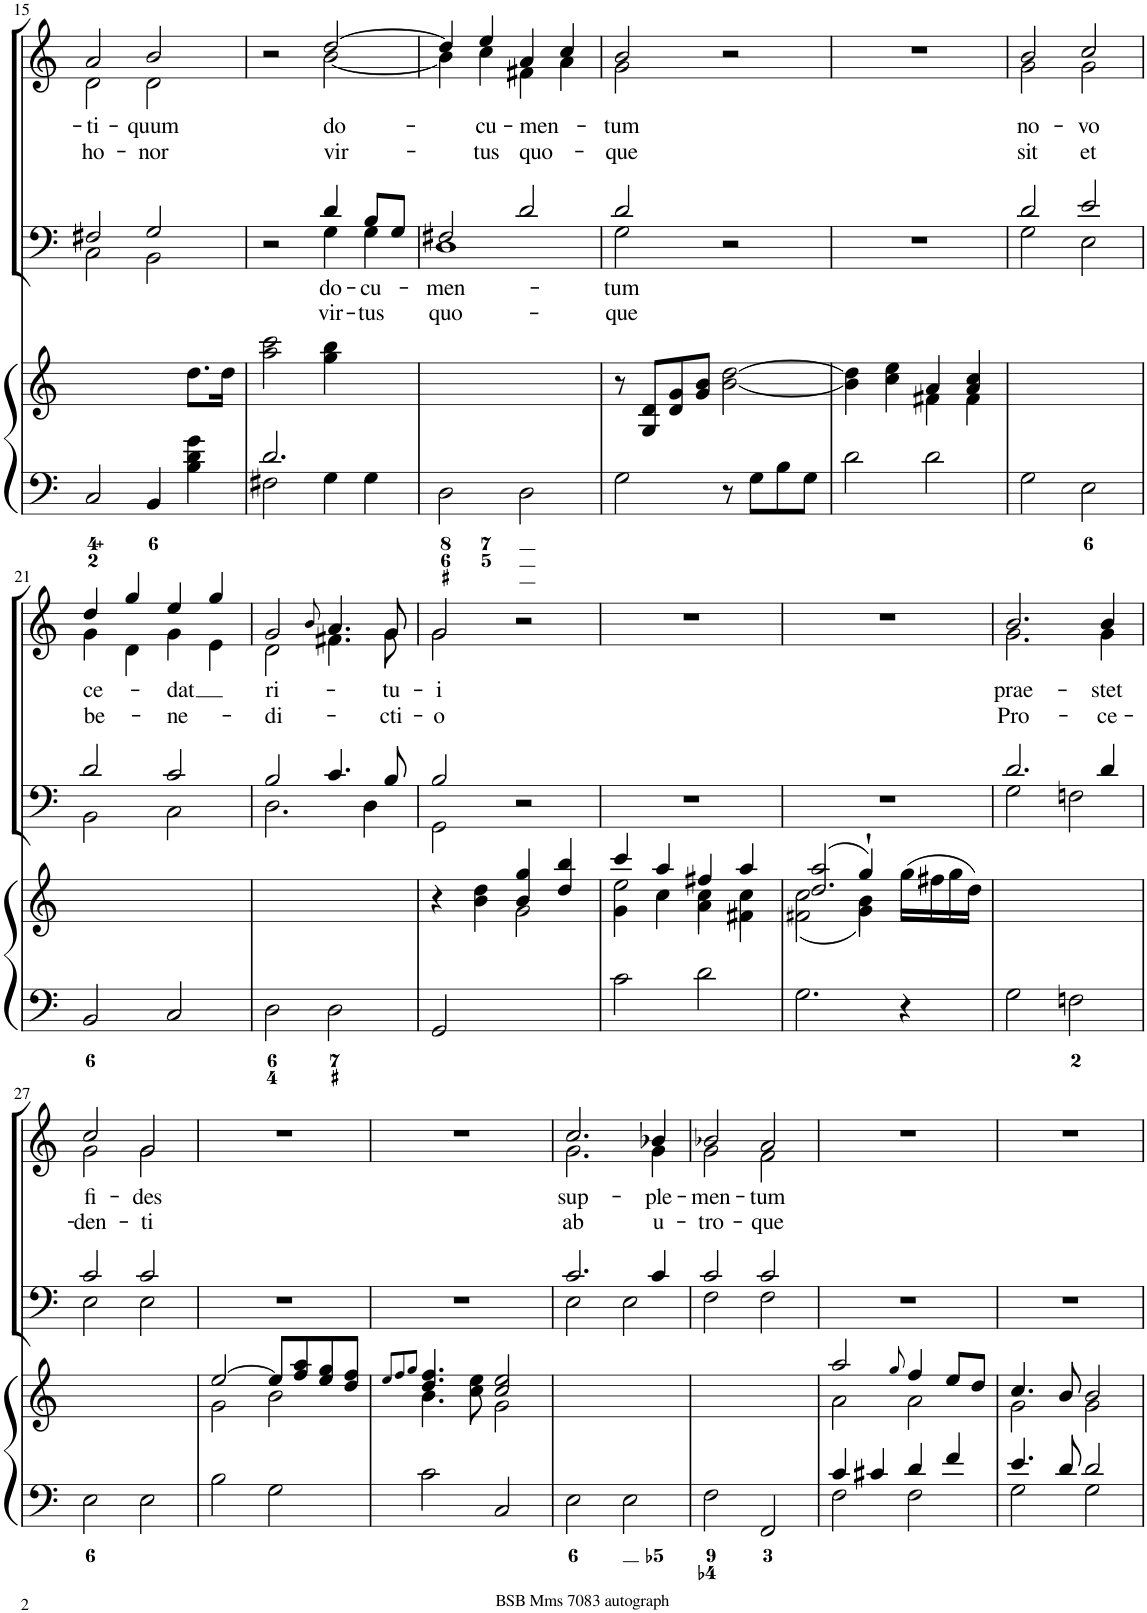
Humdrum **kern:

**kern	**kern	**kern	**text	**text	**kern	**text	**text
*part3	*part3	*part2	*part2	*part2	*part1	*part1	*part1
*staff4	*staff3	*staff2	*staff2	*staff2	*staff1	*staff1	*staff1
*I"Organ	*	*I"Voice	*	*	*I"Voice	*	*
!!LO:PB:g=z
*clefF4	*clefG2	*clefF4	*	*	*clefG2	*	*
*k[]	*k[]	*k[]	*	*	*k[]	*	*
*M2/2	*M2/2	*M2/2	*	*	*M2/2	*	*
*met(c|)	*met(c|)	*met(c|)	*	*	*met(c|)	*	*
=15	=15	=15	=15	=15	=15	=15	=15
*	*	*^	*	*	*	*	*
!	!	!	!	!	!	!	!LO:LY:b	!LO:LY:b
*	*	*	*	*	*	*^	*	*
2C/	2.ryy	2F#X/	2C\	.	.	2a/	2d\	-ti-	ho-
!	!	!	!	!	!	!	!	!LO:LY:b	!LO:LY:b
4BB/	.	2G/	2BB\	.	.	2b/	2d\	-quum	-nor
4B\ 4d\ 4g\	8.dd\L	.	.	.	.	.	.	.	.
.	16dd\Jk	.	.	.	.	.	.	.	.
=16	=16	=16	=16	=16	=16	=16	=16	=16	=16
*^	*	*	*	*	*	*	*	*	*
2.d/	2F#X\	2aa\ 2ccc\	2r	2ryy	.	.	2r	2ryy	.	.
!	!	!	!	!	!LO:LY:b	!LO:LY:b	!	!	!LO:LY:b	!LO:LY:b
.	4G\	4gg\ 4bb\	4d/	4G\	do-	vir-	[2dd/	[2b\	do-	vir-
!	!	!	!	!	!LO:LY:b	!LO:LY:b	!	!	!	!
4ryy	4G\	4ryy	8B/L	4G\	-cu-	-tus	.	.	.	.
.	.	.	8G/J	.	.	.	.	.	.	.
*v	*v	*	*	*	*	*	*	*	*	*
=17	=17	=17	=17	=17	=17	=17	=17	=17	=17
!	!	!	!	!LO:LY:b	!LO:LY:b	!	!	!	!
2D\	1ryy	2F#X/	1D	-men-	quo-	4dd/]	4b\]	.	.
!	!	!	!	!	!	!	!	!LO:LY:b	!LO:LY:b
.	.	.	.	.	.	4ee/	4cc\	-cu-	-tus
!	!	!	!	!	!	!	!	!LO:LY:b	!LO:LY:b
2D\	.	2d/	.	.	.	4a/	4f#X\	-men-	quo-
.	.	.	.	.	.	4cc/	4a\	.	.
=18	=18	=18	=18	=18	=18	=18	=18	=18	=18
!	!	!	!	!LO:LY:b	!LO:LY:b	!	!	!LO:LY:b	!LO:LY:b
2G\	8r	2d/	2G\	-tum	-que	2b/	2g\	-tum	-que
.	8G/ 8d/L	.	.	.	.	.	.	.	.
.	8d/ 8g/	.	.	.	.	.	.	.	.
.	8g/ 8b/J	.	.	.	.	.	.	.	.
8r	[2b\ [2dd\	2r	2ryy	.	.	2r	2ryy	.	.
8G\L	.	.	.	.	.	.	.	.	.
8B\	.	.	.	.	.	.	.	.	.
8G\J	.	.	.	.	.	.	.	.	.
*	*	*v	*v	*	*	*	*	*	*
*	*	*	*	*	*v	*v	*	*
=19	=19	=19	=19	=19	=19	=19	=19
*	*^	*	*	*	*	*	*
2d\	4b\] 4dd\]	2ryy	1r	.	.	1r	.	.
.	4cc\ 4ee\	.	.	.	.	.	.	.
2d\	4a/	4f#X\	.	.	.	.	.	.
.	4a/ 4cc/	4f#\	.	.	.	.	.	.
=20	=20	=20	=20	=20	=20	=20	=20	=20
*	*	*	*^	*	*	*	*	*
!	!	!	!	!	!	!	!	!LO:LY:b	!LO:LY:b
*	*v	*v	*	*	*	*	*^	*	*
2G\	1ryy	2d/	2G\	.	.	2b/	2g\	no-	sit
!	!	!	!	!	!	!	!	!LO:LY:b	!LO:LY:b
2E\	.	2e/	2E\	.	.	2cc/	2g\	-vo	et
!!LO:LB:g=z	!!
=21	=21	=21	=21	=21	=21	=21	=21	=21	=21
!	!	!	!	!	!	!	!	!LO:LY:b	!LO:LY:b
2BB/	1ryy	2d/	2BB\	.	.	4dd/	4g\	ce-	be-
.	.	.	.	.	.	4gg/	4d\	.	.
!	!	!	!	!	!	!	!	!LO:LY:b	!LO:LY:b
2C/	.	2c/	2C\	.	.	4ee/	4g\	-dat	-ne-
.	.	.	.	.	.	4gg/	4e\	.	.
=22	=22	=22	=22	=22	=22	=22	=22	=22	=22
!	!	!	!	!	!	!	!	!LO:LY:b	!LO:LY:b
2D\	1ryy	2B/	2.D\	.	.	2g/	2d\	ri-	-di-
.	.	.	.	.	.	8qb/	.	.	.
2D\	.	4.c/	.	.	.	4.a/	4.f#X\	.	.
.	.	.	4D\	.	.	.	.	.	.
!	!	!	!	!	!	!	!	!LO:LY:b	!LO:LY:b
.	.	8B/	.	.	.	8g/	8g\	-tu-	-cti-
=23	=23	=23	=23	=23	=23	=23	=23	=23	=23
*	*^	*	*	*	*	*	*	*	*
!	!	!	!	!	!	!	!	!	!LO:LY:b	!LO:LY:b
2GG/	4r	2ryy	2B/	2GG\	.	.	2g/	2g\	-i	-o
.	4b\ 4dd\	.	.	.	.	.	.	.	.	.
2ryy	4b/ 4gg/	2g\	2r	2ryy	.	.	2r	2ryy	.	.
.	4dd/ 4bb/	.	.	.	.	.	.	.	.	.
*	*	*	*v	*v	*	*	*	*	*	*
*	*	*	*	*	*	*v	*v	*	*
=24	=24	=24	=24	=24	=24	=24	=24	=24
*	*	*^	*	*	*	*	*	*
2c\	4ccc/	2ee\	4g\	1r	.	.	1r	.	.
.	4aa/	.	4cc\	.	.	.	.	.	.
2d\	4ff#X/	4cc\	4a\	.	.	.	.	.	.
.	4aa/	4cc\	4f#X\	.	.	.	.	.	.
=25	=25	=25	=25	=25	=25	=25	=25	=25	=25
*	*	*	*^	*	*	*	*	*	*
2.G\	(2aa/	2cc\	2.dd/	(2f#X\	1r	.	.	1r	.	.
.	4gg`/)	4b\	.	4g\)	.	.	.	.	.	.
4r	(16gg\LL	4ryy	4ryy	4ryy	.	.	.	.	.	.
.	16ff#X\	.	.	.	.	.	.	.	.	.
.	16gg\	.	.	.	.	.	.	.	.	.
.	16dd\JJ)	.	.	.	.	.	.	.	.	.
*	*v	*v	*v	*v	*	*	*	*	*	*
=26	=26	=26	=26	=26	=26	=26	=26
*	*	*^	*	*	*	*	*
!	!	!	!	!	!	!	!LO:LY:b	!LO:LY:b
*	*	*	*	*	*	*^	*	*
2G\	1ryy	2.d/	2G\	.	.	2.b/	2.g\	prae-	Pro-
2Fn\	.	.	2Fn\	.	.	.	.	.	.
!	!	!	!	!	!	!	!	!LO:LY:b	!LO:LY:b
.	.	4d/	.	.	.	4b/	4g\	-stet	-ce-
!!LO:LB:g=z	!!
=27	=27	=27	=27	=27	=27	=27	=27	=27	=27
!	!	!	!	!	!	!	!	!LO:LY:b	!LO:LY:b
2E\	1ryy	2c/	2E\	.	.	2cc/	2g\	fi-	-den-
!	!	!	!	!	!	!	!	!LO:LY:b	!LO:LY:b
2E\	.	2c/	2E\	.	.	2g/	2g\	-des	-ti
*	*	*v	*v	*	*	*	*	*	*
*	*	*	*	*	*v	*v	*	*
=28	=28	=28	=28	=28	=28	=28	=28
*	*^	*	*	*	*	*	*
2B\	[2ee/	2g\	1r	.	.	1r	.	.
2G\	8ee/L]	2b\	.	.	.	.	.	.
.	8ff/ 8aa/	.	.	.	.	.	.	.
.	8ee/ 8gg/	.	.	.	.	.	.	.
.	8dd/ 8ff/J	.	.	.	.	.	.	.
=29	=29	=29	=29	=29	=29	=29	=29	=29
.	8qee/L	.	.	.	.	.	.	.
.	8qff/	.	.	.	.	.	.	.
.	8qgg/J	.	.	.	.	.	.	.
2c\	4.dd/ 4.ff/	4.b\	1r	.	.	1r	.	.
.	8cc\ 8ee\	8ryy	.	.	.	.	.	.
2C/	2cc/ 2ee/	2g\	.	.	.	.	.	.
=30	=30	=30	=30	=30	=30	=30	=30	=30
*	*	*	*^	*	*	*	*	*
!	!	!	!	!	!	!	!	!LO:LY:b	!LO:LY:b
*	*v	*v	*	*	*	*	*^	*	*
2E\	1ryy	2.c/	2E\	.	.	2.cc/	2.g\	sup-	ab
2E\	.	.	2E\	.	.	.	.	.	.
!	!	!	!	!	!	!	!	!LO:LY:b	!LO:LY:b
.	.	4c/	.	.	.	4b-X/	4g\	-ple-	u-
=31	=31	=31	=31	=31	=31	=31	=31	=31	=31
!	!	!	!	!	!	!	!	!LO:LY:b	!LO:LY:b
2F\	1ryy	2c/	2F\	.	.	2b-X/	2g\	-men-	-tro-
!	!	!	!	!	!	!	!	!LO:LY:b	!LO:LY:b
2FF/	.	2c/	2F\	.	.	2a/	2f\	-tum	-que
*	*	*v	*v	*	*	*	*	*	*
*	*	*	*	*	*v	*v	*	*
=32	=32	=32	=32	=32	=32	=32	=32
*^	*^	*	*	*	*	*	*
4c/	2F\	2aa/	2a\	1r	.	.	1r	.	.
4c#X/	.	.	.	.	.	.	.	.	.
.	.	8qgg/	.	.	.	.	.	.	.
4d/	2F\	4ff/	2a\	.	.	.	.	.	.
4f/	.	8ee/L	.	.	.	.	.	.	.
.	.	8dd/J	.	.	.	.	.	.	.
=33	=33	=33	=33	=33	=33	=33	=33	=33	=33
4.e/	2G\	4.cc/	2g\	1r	.	.	1r	.	.
8d/	.	8b/	.	.	.	.	.	.	.
2d/	2G\	2b/	2g\	.	.	.	.	.	.
*v	*v	*	*	*	*	*	*	*	*
*	*v	*v	*	*	*	*	*	*
=	=	=	=	=	=	=	=
*-	*-	*-	*-	*-	*-	*-	*-
